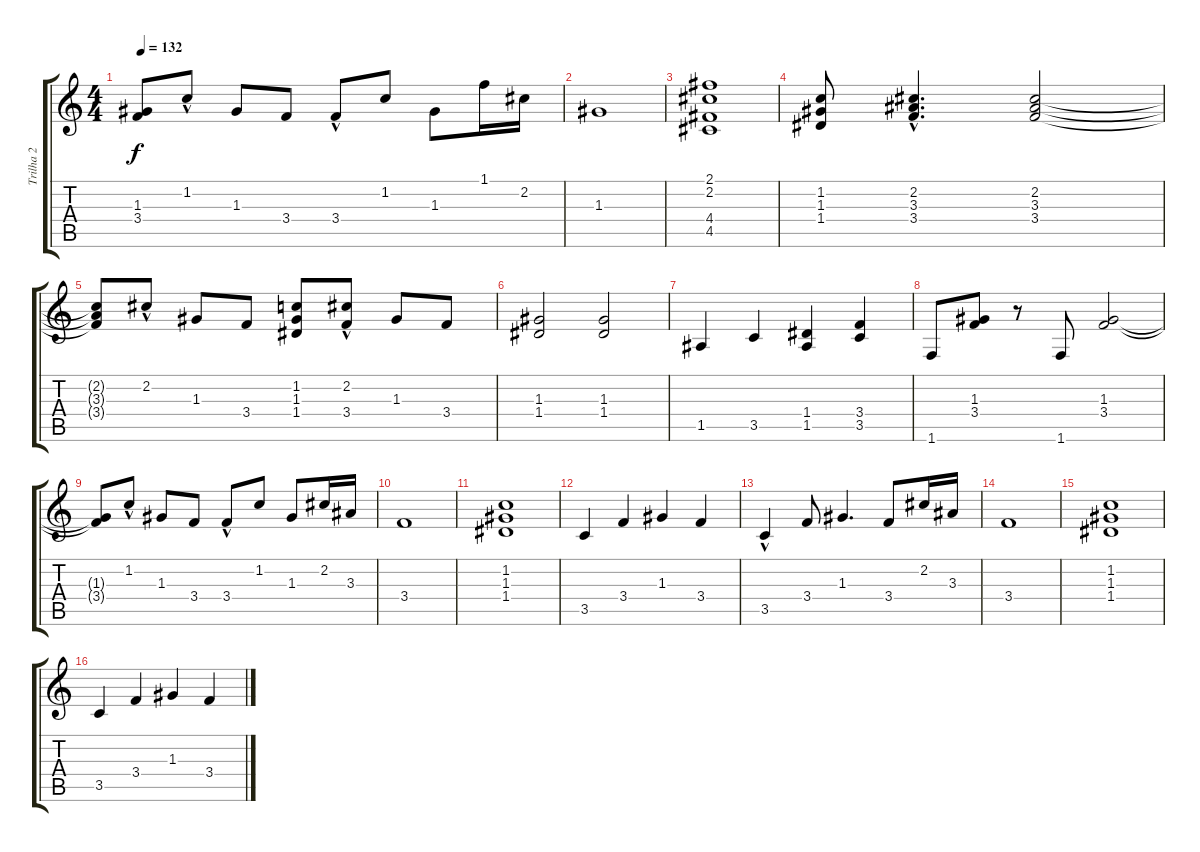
\track ("Trilha 2" "Trilha 2") {instrument acousticguitarsteel}
\staff {score tabs}
\tuning (E4 B3 G3 D3 A2 E2) {hide}
\ts (4 4)
\tempo 132
\clef g2
\ks c
(1.3{t} 3.4{t}).8{dy f} 1.2{hac}.8 1.3.8 3.4.8 3.4{hac}.8 1.2.8 1.3.8 1.1.16 2.2.16 |
1.3.1 |
(2.1 2.2 4.4 4.5).1 |
(1.2 1.3 1.4).8 (2.2{hac} 3.3{hac} 3.4{hac}).4{d} (2.2 3.3 3.4).2 |
(2.2{t} 3.3{t} 3.4{t}).8 2.2{hac}.8 1.3.8 3.4.8 (1.2 1.3 1.4).8 (2.2{hac} 3.4).8 1.3.8 3.4.8 |
(1.3 1.4).2 (1.3 1.4).2 |
1.5.4 3.5.4 (1.4 1.5).4 (3.4 3.5).4 |
1.6.8 (1.3 3.4).8 r.8 1.6.8 (1.3 3.4).2 |
(1.3{t} 3.4{t}).8 1.2{hac}.8 1.3.8 3.4.8 3.4{hac}.8 1.2.8 1.3.8 2.2.16 3.3.16 |
3.4.1 |
(1.2 1.3 1.4).1 |
3.5.4 3.4.4 1.3.4 3.4.4 |
3.5{hac}.4 3.4.8 1.3.4{d} 3.4.8 2.2.16 3.3.16 |
3.4.1 |
(1.2 1.3 1.4).1 |
3.5.4 3.4.4 1.3.4 3.4.4
